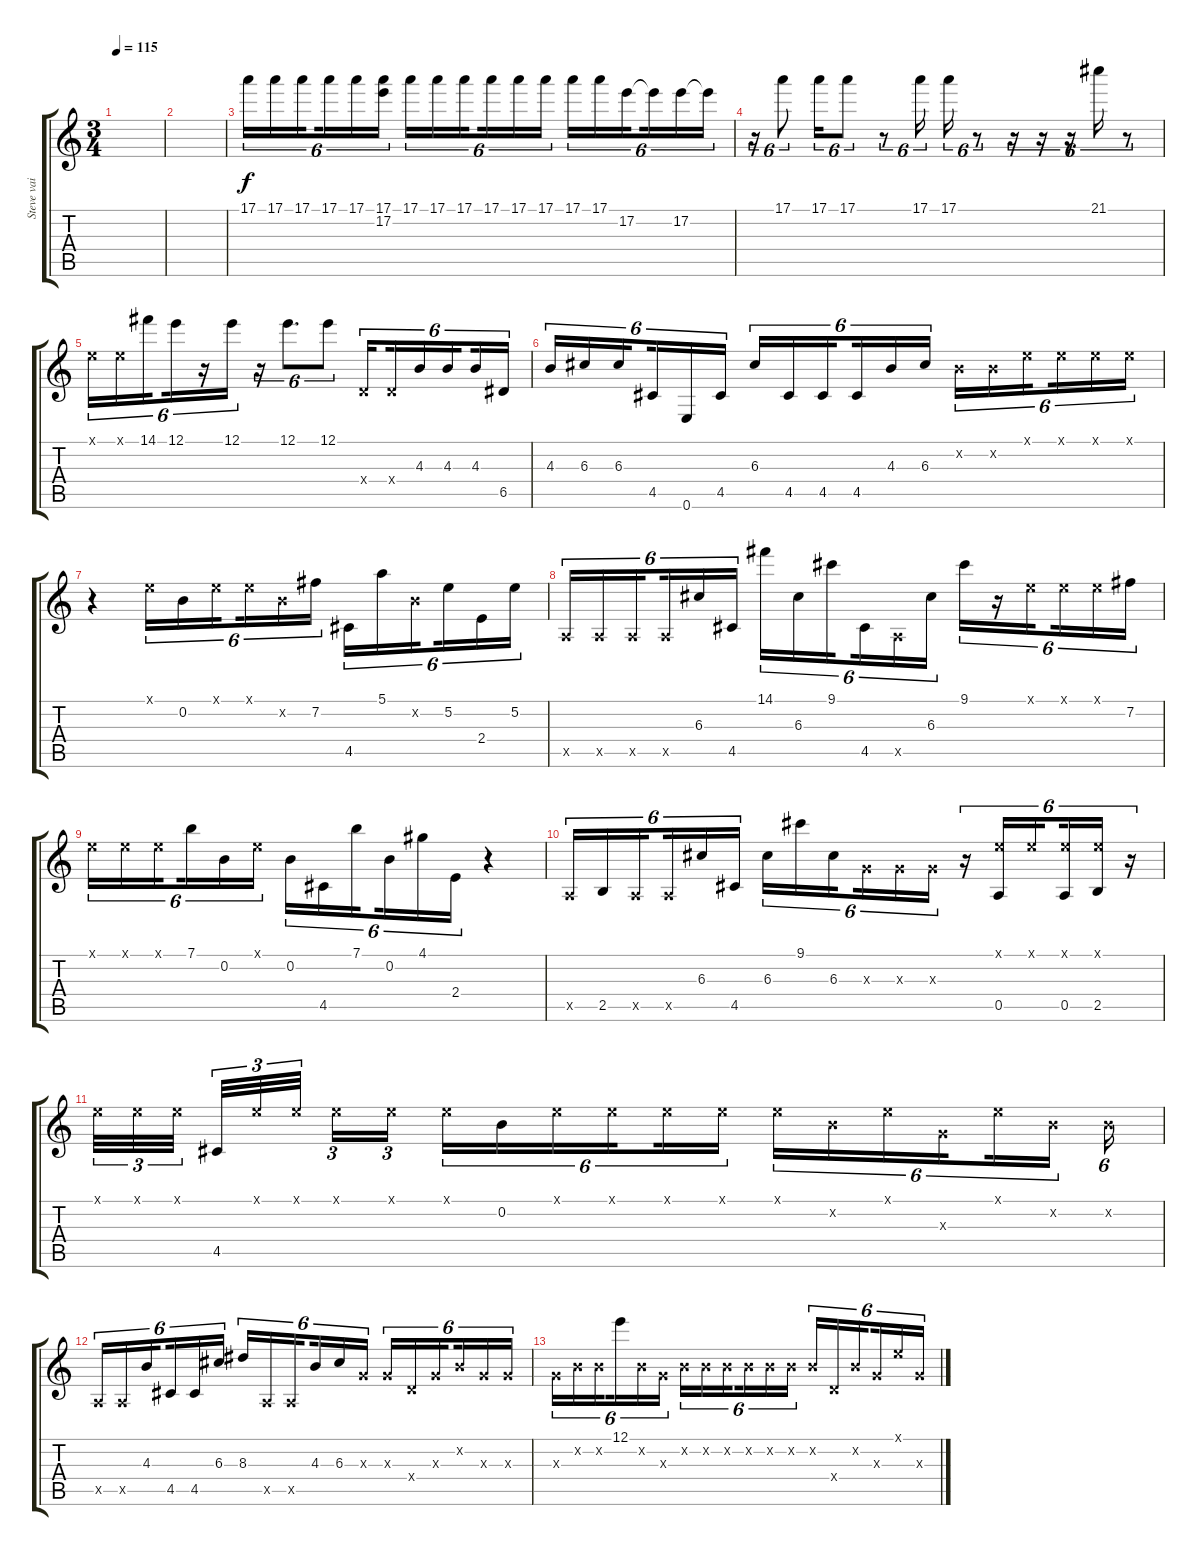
\track ("Steve vai" "Steve vai") {instrument overdrivenguitar}
\staff {score tabs}
\tuning (E4 B3 G3 D3 A2 E2) {hide}
\ts (3 4)
\tempo 115
\clef g2
\ks c
|
|
17.1.16{tu (6 4)} 17.1.16{tu (6 4)} 17.1.16{tu (6 4) beam splitsecondary} 17.1.16{tu (6 4)} 17.1.16{tu (6 4)} (17.1 17.2).16{tu (6 4)} 17.1.16{tu (6 4)} 17.1.16{tu (6 4)} 17.1.16{tu (6 4) beam splitsecondary} 17.1.16{tu (6 4)} 17.1.16{tu (6 4)} 17.1.16{tu (6 4)} 17.1.16{tu (6 4)} 17.1.16{tu (6 4)} 17.2.16{tu (6 4) beam splitsecondary} 17.2{t}.16{tu (6 4)} 17.2.16{tu (6 4)} 17.2{t}.16{tu (6 4)} |
r.16{tu (6 4)} 17.1.8{tu (6 4)} 17.1.16{tu (6 4)} 17.1.8{tu (6 4)} r.8{tu (6 4)} 17.1.16{tu (6 4)} 17.1.16{tu (6 4)} r.8{tu (6 4)} r.16{tu (6 4)} r.16{tu (6 4)} r.16{tu (6 4)} 21.1.16{tu (6 4)} r.8{tu (6 4)} |
0.1{x}.16{tu (6 4)} 0.1{x}.16{tu (6 4)} 14.1.16{tu (6 4) beam splitsecondary} 12.1.16{tu (6 4)} r.16{tu (6 4)} 12.1.16{tu (6 4)} r.16{tu (6 4)} 12.1.8{d tu (6 4)} 12.1.8{tu (6 4)} 0.4{x}.16{tu (6 4) beam splitsecondary} 0.4{x}.16{tu (6 4)} 4.3.16{tu (6 4)} 4.3.16{tu (6 4) beam splitsecondary} 4.3.16{tu (6 4)} 6.5.16{tu (6 4)} |
4.3.16{tu (6 4)} 6.3.16{tu (6 4)} 6.3.16{tu (6 4) beam splitsecondary} 4.5.16{tu (6 4)} 0.6.16{tu (6 4)} 4.5.16{tu (6 4)} 6.3.16{tu (6 4)} 4.5.16{tu (6 4)} 4.5.16{tu (6 4) beam splitsecondary} 4.5.16{tu (6 4)} 4.3.16{tu (6 4)} 6.3.16{tu (6 4)} 0.2{x}.16{tu (6 4)} 0.2{x}.16{tu (6 4)} 0.1{x}.16{tu (6 4) beam splitsecondary} 0.1{x}.16{tu (6 4)} 0.1{x}.16{tu (6 4)} 0.1{x}.16{tu (6 4)} |
r.4 0.1{x}.16{tu (6 4)} 0.2.16{tu (6 4)} 0.1{x}.16{tu (6 4) beam splitsecondary} 0.1{x}.16{tu (6 4)} 0.2{x}.16{tu (6 4)} 7.2.16{tu (6 4)} 4.5.16{tu (6 4)} 5.1.16{tu (6 4)} 0.2{x}.16{tu (6 4) beam splitsecondary} 5.2.16{tu (6 4)} 2.4.16{tu (6 4)} 5.2.16{tu (6 4)} |
0.5{x}.16{tu (6 4)} 0.5{x}.16{tu (6 4)} 0.5{x}.16{tu (6 4) beam splitsecondary} 0.5{x}.16{tu (6 4)} 6.3.16{tu (6 4)} 4.5.16{tu (6 4)} 14.1.16{tu (6 4)} 6.3.16{tu (6 4)} 9.1.16{tu (6 4) beam splitsecondary} 4.5.16{tu (6 4)} 0.5{x}.16{tu (6 4)} 6.3.16{tu (6 4)} 9.1.16{tu (6 4)} r.16{tu (6 4)} 0.1{x}.16{tu (6 4) beam splitsecondary} 0.1{x}.16{tu (6 4)} 0.1{x}.16{tu (6 4)} 7.2.16{tu (6 4)} |
0.1{x}.16{tu (6 4)} 0.1{x}.16{tu (6 4)} 0.1{x}.16{tu (6 4) beam splitsecondary} 7.1.16{tu (6 4)} 0.2.16{tu (6 4)} 0.1{x}.16{tu (6 4)} 0.2.16{tu (6 4)} 4.5.16{tu (6 4)} 7.1.16{tu (6 4) beam splitsecondary} 0.2.16{tu (6 4)} 4.1.16{tu (6 4)} 2.4.16{tu (6 4)} r.4 |
0.5{x}.16{tu (6 4)} 2.5.16{tu (6 4)} 0.5{x}.16{tu (6 4) beam splitsecondary} 0.5{x}.16{tu (6 4)} 6.3.16{tu (6 4)} 4.5.16{tu (6 4)} 6.3.16{tu (6 4)} 9.1.16{tu (6 4)} 6.3.16{tu (6 4) beam splitsecondary} 0.3{x}.16{tu (6 4)} 0.3{x}.16{tu (6 4)} 0.3{x}.16{tu (6 4)} r.16{tu (6 4)} (0.1{x} 0.5).16{tu (6 4)} 0.1{x}.16{tu (6 4) beam splitsecondary} (0.1{x} 0.5).16{tu (6 4)} (0.1{x} 2.5).16{tu (6 4)} r.16{tu (6 4)} |
0.1{x}.32{tu (3 2)} 0.1{x}.32{tu (3 2)} 0.1{x}.32{tu (3 2) beam splitsecondary} 4.5.32{tu (3 2)} 0.1{x}.32{tu (3 2)} 0.1{x}.32{tu (3 2) beam splitsecondary} 0.1{x}.16{tu (3 2)} 0.1{x}.16{tu (3 2)} 0.1{x}.16{tu (6 4)} 0.2.16{tu (6 4)} 0.1{x}.16{tu (6 4)} 0.1{x}.16{tu (6 4) beam splitsecondary} 0.1{x}.16{tu (6 4)} 0.1{x}.16{tu (6 4)} 0.1{x}.16{tu (6 4)} 0.2{x}.16{tu (6 4)} 0.1{x}.16{tu (6 4)} 0.3{x}.16{tu (6 4) beam splitsecondary} 0.1{x}.16{tu (6 4)} 0.2{x}.16{tu (6 4)} 0.2{x}.16{tu (6 4)} |
0.5{x}.16{tu (6 4)} 0.5{x}.16{tu (6 4)} 4.3.16{tu (6 4) beam splitsecondary} 4.5.16{tu (6 4)} 4.5.16{tu (6 4)} 6.3.16{tu (6 4)} 8.3.16{tu (6 4)} 0.5{x}.16{tu (6 4)} 0.5{x}.16{tu (6 4) beam splitsecondary} 4.3.16{tu (6 4)} 6.3.16{tu (6 4)} 0.3{x}.16{tu (6 4)} 0.3{x}.16{tu (6 4)} 0.4{x}.16{tu (6 4)} 0.3{x}.16{tu (6 4) beam splitsecondary} 0.2{x}.16{tu (6 4)} 0.3{x}.16{tu (6 4)} 0.3{x}.16{tu (6 4)} |
0.3{x}.16{tu (6 4)} 0.2{x}.16{tu (6 4)} 0.2{x}.16{tu (6 4) beam splitsecondary} 12.1.16{tu (6 4)} 0.2{x}.16{tu (6 4)} 0.3{x}.16{tu (6 4)} 0.2{x}.16{tu (6 4)} 0.2{x}.16{tu (6 4)} 0.2{x}.16{tu (6 4) beam splitsecondary} 0.2{x}.16{tu (6 4)} 0.2{x}.16{tu (6 4)} 0.2{x}.16{tu (6 4)} 0.2{x}.16{tu (6 4)} 0.4{x}.16{tu (6 4)} 0.2{x}.16{tu (6 4) beam splitsecondary} 0.3{x}.16{tu (6 4)} 0.1{x}.16{tu (6 4)} 0.3{x}.16{tu (6 4)}
